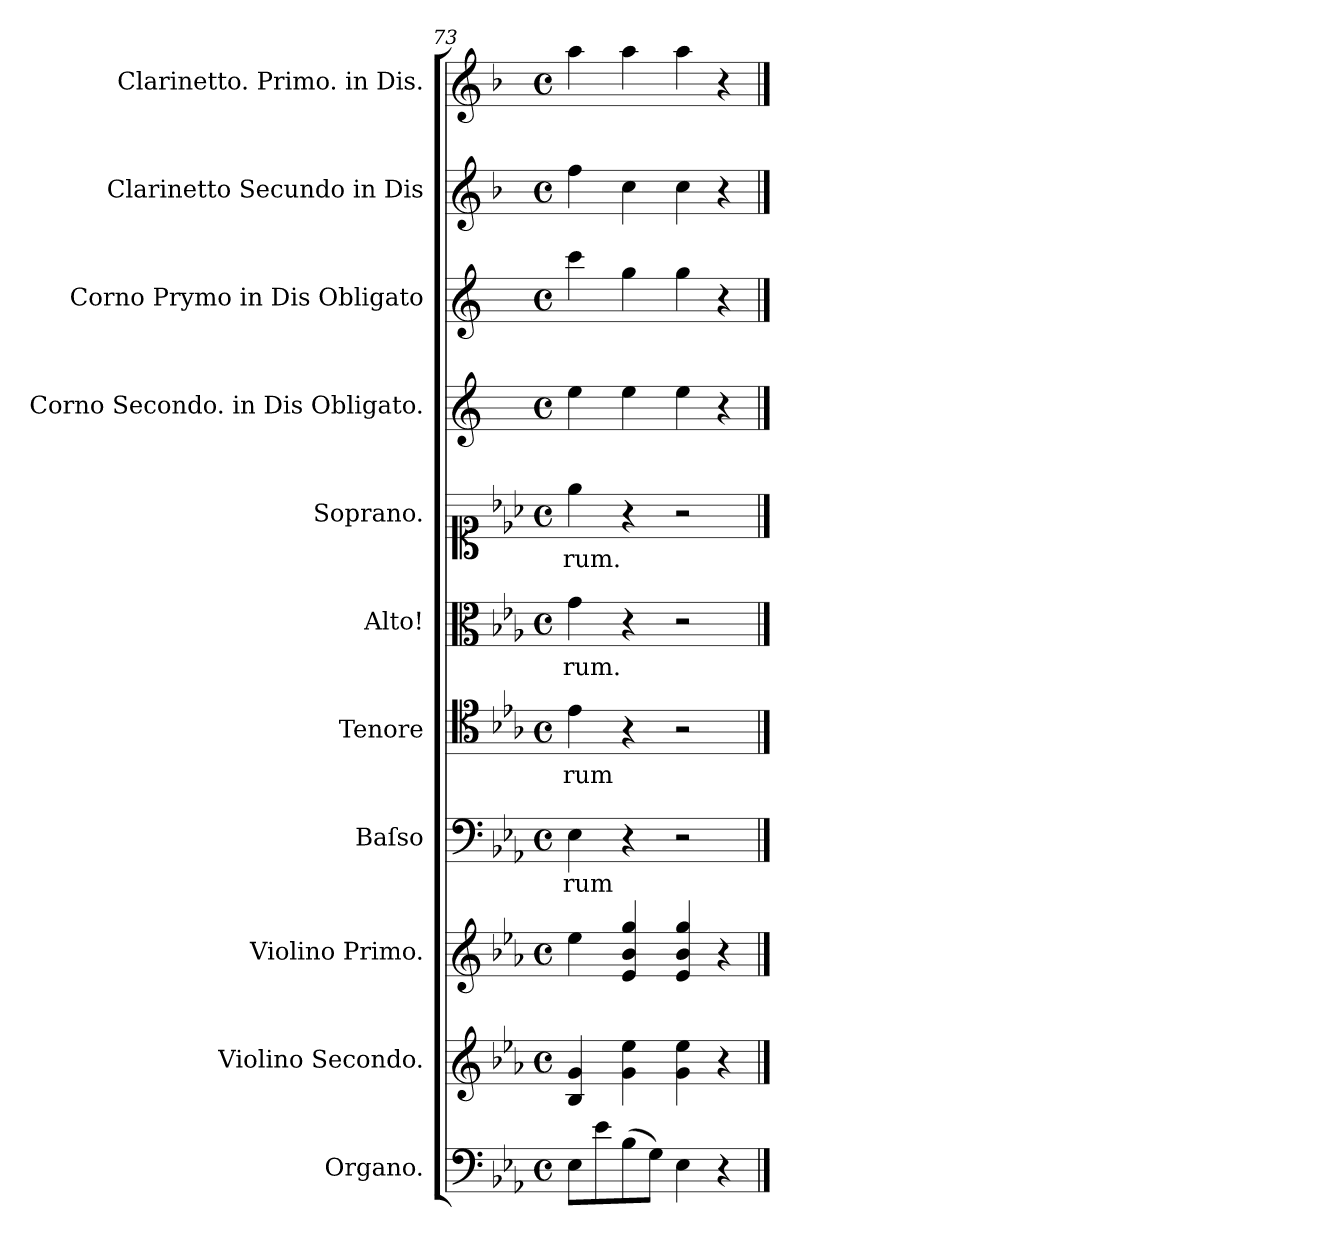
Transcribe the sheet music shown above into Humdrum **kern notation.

**kern	**kern	**kern	**kern	**text	**kern	**text	**kern	**text	**kern	**text	**kern	**kern	**kern	**kern
*part11	*part10	*part9	*part8	*part8	*part7	*part7	*part6	*part6	*part5	*part5	*part4	*part3	*part2	*part1
*staff11	*staff10	*staff9	*staff8	*staff8	*staff7	*staff7	*staff6	*staff6	*staff5	*staff5	*staff4	*staff3	*staff2	*staff1
*I"Organo.	*I"Violino Secondo.	*I"Violino Primo.	*I"Baſso	*	*I"Tenore	*	*I"Alto!	*	*I"Soprano.	*	*I"Corno Secondo. in Dis Obligato.	*I"Corno Prymo in Dis Obligato	*I"Clarinetto Secundo in Dis	*I"Clarinetto. Primo. in Dis.
*I'org	*I'vl2	*I'vl1	*I'B	*	*I'T	*	*I'A	*	*I'S	*	*I'cor2	*I'cor1	*I'Cl.	*I'Cl.
*clefF4	*clefG2	*clefG2	*clefF4	*	*clefC4	*	*clefC3	*	*clefC1	*	*clefG2	*clefG2	*clefG2	*clefG2
*	*	*	*	*	*	*	*	*	*	*	*ITrd5c9	*ITrd5c9	*ITrd1c2	*ITrd1c2
*k[b-e-a-]	*k[b-e-a-]	*k[b-e-a-]	*k[b-e-a-]	*	*k[b-e-a-]	*	*k[b-e-a-]	*	*k[b-e-a-]	*	*k[b-e-a-]	*k[b-e-a-]	*k[b-e-a-]	*k[b-e-a-]
*M4/4	*M4/4	*M4/4	*M4/4	*	*M4/4	*	*M4/4	*	*M4/4	*	*M4/4	*M4/4	*M4/4	*M4/4
*met(c)	*met(c)	*met(c)	*met(c)	*	*met(c)	*	*met(c)	*	*met(c)	*	*met(c)	*met(c)	*met(c)	*met(c)
=73	=73	=73	=73	=73	=73	=73	=73	=73	=73	=73	=73	=73	=73	=73
8E-\L	4B-/ 4g/	4ee-\	4E-\	-rum	4e-\	-rum	4g\	-rum.	4ee-\	-rum.	4g\	4ee-\	4ee-\	4gg\
8e-\	.	.	.	.	.	.	.	.	.	.	.	.	.	.
(8B-\	4g\ 4ee-\	4e-/ 4b-/ 4gg/	4r	.	4r	.	4r	.	4r	.	4g\	4b-\	4b-\	4gg\
8G\J)	.	.	.	.	.	.	.	.	.	.	.	.	.	.
4E-\	4g\ 4ee-\	4e-/ 4b-/ 4gg/	2r	.	2r	.	2r	.	2r	.	4g\	4b-\	4b-\	4gg\
4r	4r	4r	.	.	.	.	.	.	.	.	4r	4r	4r	4r
==	==	==	==	==	==	==	==	==	==	==	==	==	==	==
*-	*-	*-	*-	*-	*-	*-	*-	*-	*-	*-	*-	*-	*-	*-
